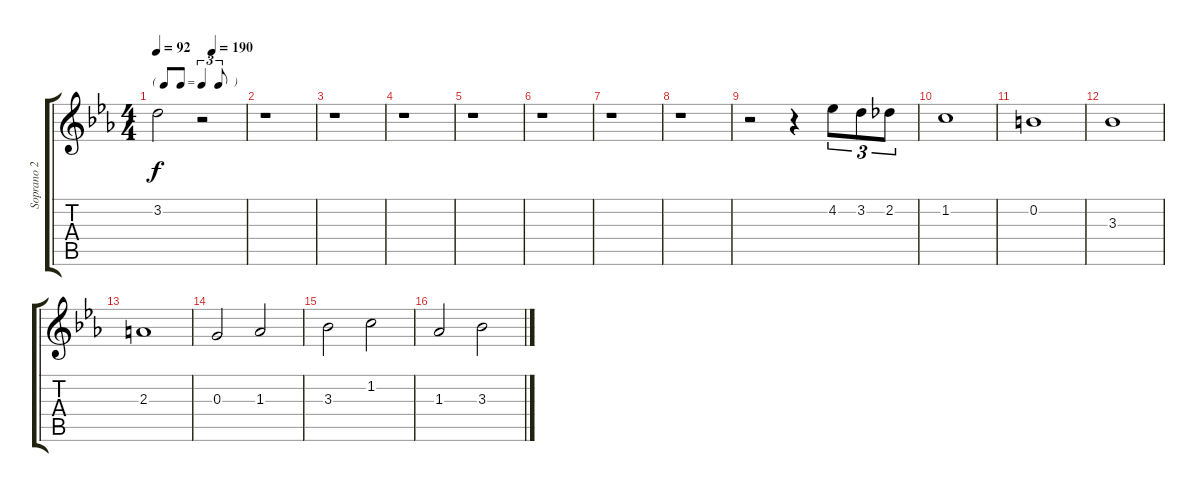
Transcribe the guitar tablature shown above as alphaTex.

\track ("Soprano 2" "Soprano 2") {instrument acousticguitarnylon}
\staff {score tabs}
\tuning (E4 B3 G3 D3 A2 E2) {hide}
\ts (4 4)
\tf triplet8th
\tempo 92
\tempo (190 0.625)
\clef g2
\ks eb
3.2.2{dy f} r.2 |
r.1 |
r.1 |
r.1 |
r.1 |
r.1 |
r.1 |
r.1 |
r.2 r.4 4.2.8{tu (3 2)} 3.2.8{tu (3 2)} 2.2.8{tu (3 2)} |
1.2.1 |
0.2.1 |
3.3.1 |
2.3.1 |
0.3.2 1.3.2 |
3.3.2 1.2.2 |
1.3.2 3.3.2
